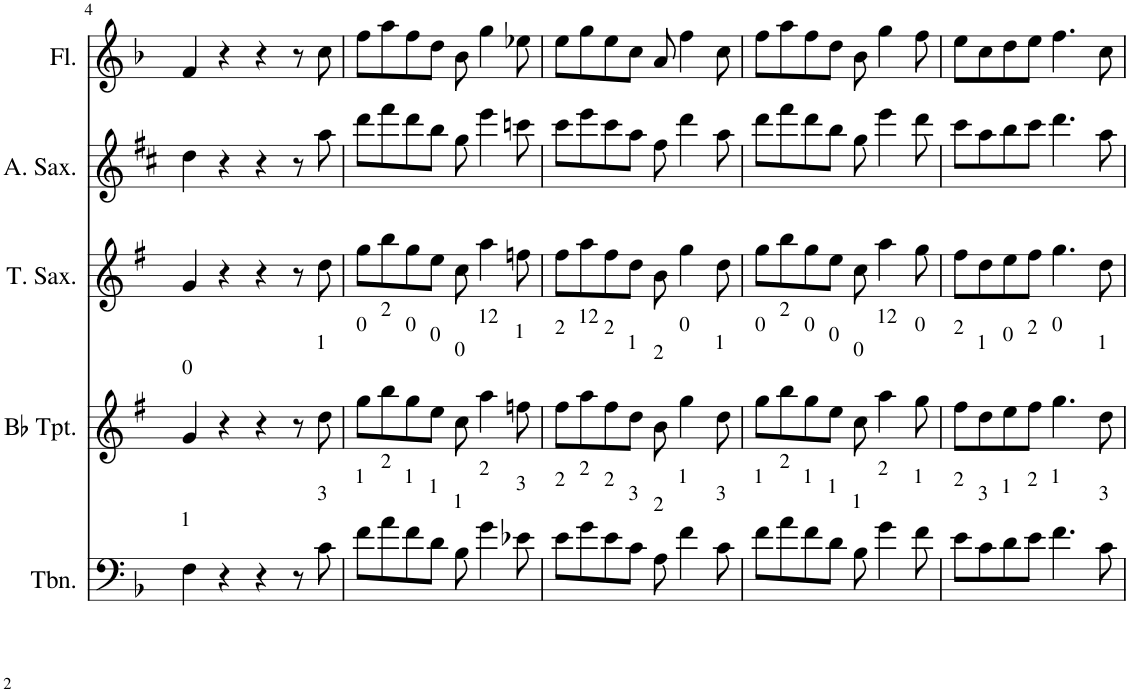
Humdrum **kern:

**kern	**kern	**kern	**kern	**kern
*part5	*part4	*part3	*part2	*part1
*staff5	*staff4	*staff3	*staff2	*staff1
*I"Trombone	*I"Bb Trumpet	*I"Tenor Saxophone	*I"Alto Saxophone	*I"Flute
*I'Tbn.	*I'Bb Tpt.	*I'T. Sax.	*I'A. Sax.	*I'Fl.
!!LO:PB:g=z
*clefF4	*clefG2	*clefG2	*clefG2	*clefG2
*	*Trd1c2	*Trd8c14	*Trd5c9	*
*k[b-]	*k[f#]	*k[f#]	*k[f#c#]	*k[b-]
*M4/4	*M4/4	*M4/4	*M4/4	*M4/4
*met(c)	*met(c)	*met(c)	*met(c)	*met(c)
=4	=4	=4	=4	=4
!	!LO:TX:a:t=0	!	!	!
!LO:TX:a:t=1	!	!	!	!
4F\	4g/	4g/	4dd\	4f/
4r	4r	4r	4r	4r
4r	4r	4r	4r	4r
8r	8r	8r	8r	8r
!	!LO:TX:a:t=1	!	!	!
!LO:TX:a:t=3	!	!	!	!
8c\	8dd\	8dd\	8aa\	8cc\
=5	=5	=5	=5	=5
!	!LO:TX:a:t=0	!	!	!
!LO:TX:a:t=1	!	!	!	!
8f\L	8gg\L	8gg\L	8ddd\L	8ff\L
!	!LO:TX:a:t=2	!	!	!
!LO:TX:a:t=2	!	!	!	!
8a\	8bb\	8bb\	8fff#\	8aa\
!	!LO:TX:a:t=0	!	!	!
!LO:TX:a:t=1	!	!	!	!
8f\	8gg\	8gg\	8ddd\	8ff\
!	!LO:TX:a:t=0	!	!	!
!LO:TX:a:t=1	!	!	!	!
8d\J	8ee\J	8ee\J	8bb\J	8dd\J
!	!LO:TX:a:t=0	!	!	!
!LO:TX:a:t=1	!	!	!	!
8B-\	8cc\	8cc\	8gg\	8b-\
!	!LO:TX:a:t=12	!	!	!
!LO:TX:a:t=2	!	!	!	!
4g\	4aa\	4aa\	4eee\	4gg\
!	!LO:TX:a:t=1	!	!	!
!LO:TX:a:t=3	!	!	!	!
8e-X\	8ffn\	8ffn\	8cccn\	8ee-X\
=6	=6	=6	=6	=6
!	!LO:TX:a:t=2	!	!	!
!LO:TX:a:t=2	!	!	!	!
8e\L	8ff#\L	8ff#\L	8ccc#\L	8ee\L
!	!LO:TX:a:t=12	!	!	!
!LO:TX:a:t=2	!	!	!	!
8g\	8aa\	8aa\	8eee\	8gg\
!	!LO:TX:a:t=2	!	!	!
!LO:TX:a:t=2	!	!	!	!
8e\	8ff#\	8ff#\	8ccc#\	8ee\
!	!LO:TX:a:t=1	!	!	!
!LO:TX:a:t=3	!	!	!	!
8c\J	8dd\J	8dd\J	8aa\J	8cc\J
!	!LO:TX:a:t=2	!	!	!
!LO:TX:a:t=2	!	!	!	!
8A\	8b\	8b\	8ff#\	8a/
!	!LO:TX:a:t=0	!	!	!
!LO:TX:a:t=1	!	!	!	!
4f\	4gg\	4gg\	4ddd\	4ff\
!	!LO:TX:a:t=1	!	!	!
!LO:TX:a:t=3	!	!	!	!
8c\	8dd\	8dd\	8aa\	8cc\
=7	=7	=7	=7	=7
!	!LO:TX:a:t=0	!	!	!
!LO:TX:a:t=1	!	!	!	!
8f\L	8gg\L	8gg\L	8ddd\L	8ff\L
!	!LO:TX:a:t=2	!	!	!
!LO:TX:a:t=2	!	!	!	!
8a\	8bb\	8bb\	8fff#\	8aa\
!	!LO:TX:a:t=0	!	!	!
!LO:TX:a:t=1	!	!	!	!
8f\	8gg\	8gg\	8ddd\	8ff\
!	!LO:TX:a:t=0	!	!	!
!LO:TX:a:t=1	!	!	!	!
8d\J	8ee\J	8ee\J	8bb\J	8dd\J
!	!LO:TX:a:t=0	!	!	!
!LO:TX:a:t=1	!	!	!	!
8B-\	8cc\	8cc\	8gg\	8b-\
!	!LO:TX:a:t=12	!	!	!
!LO:TX:a:t=2	!	!	!	!
4g\	4aa\	4aa\	4eee\	4gg\
!	!LO:TX:a:t=0	!	!	!
!LO:TX:a:t=1	!	!	!	!
8f\	8gg\	8gg\	8ddd\	8ff\
=8	=8	=8	=8	=8
!	!LO:TX:a:t=2	!	!	!
!LO:TX:a:t=2	!	!	!	!
8e\L	8ff#\L	8ff#\L	8ccc#\L	8ee\L
!	!LO:TX:a:t=1	!	!	!
!LO:TX:a:t=3	!	!	!	!
8c\	8dd\	8dd\	8aa\	8cc\
!	!LO:TX:a:t=0	!	!	!
!LO:TX:a:t=1	!	!	!	!
8d\	8ee\	8ee\	8bb\	8dd\
!	!LO:TX:a:t=2	!	!	!
!LO:TX:a:t=2	!	!	!	!
8e\J	8ff#\J	8ff#\J	8ccc#\J	8ee\J
!	!LO:TX:a:t=0	!	!	!
!LO:TX:a:t=1	!	!	!	!
4.f\	4.gg\	4.gg\	4.ddd\	4.ff\
!	!LO:TX:a:t=1	!	!	!
!LO:TX:a:t=3	!	!	!	!
8c\	8dd\	8dd\	8aa\	8cc\
=	=	=	=	=
*-	*-	*-	*-	*-
